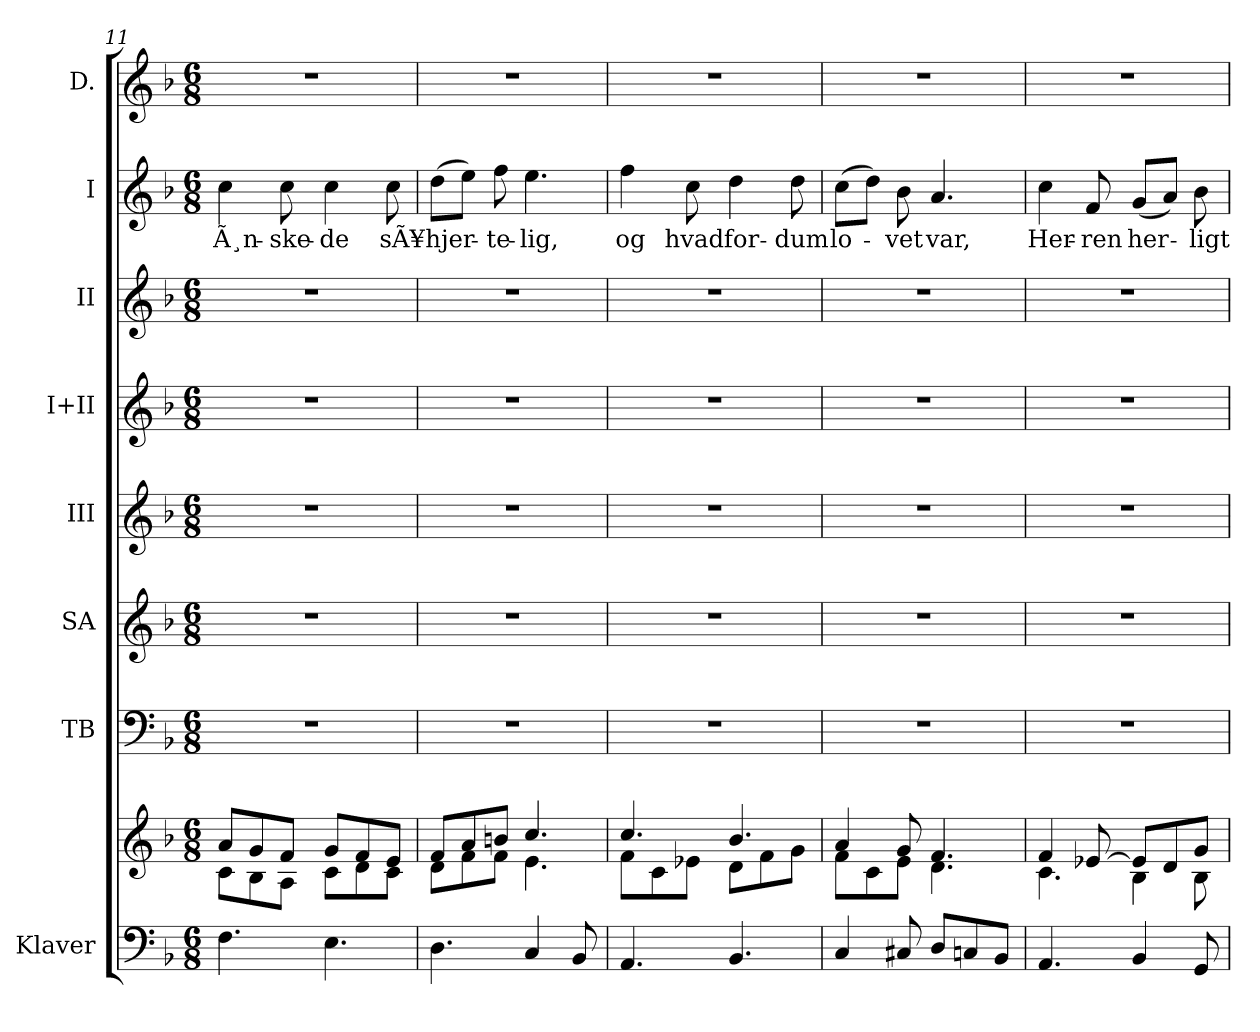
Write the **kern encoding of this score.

**kern	**kern	**kern	**kern	**kern	**kern	**kern	**kern	**text	**kern
*part8	*part8	*part7	*part6	*part5	*part4	*part3	*part2	*part2	*part1
*staff9	*staff8	*staff7	*staff6	*staff5	*staff4	*staff3	*staff2	*staff2	*staff1
*I"Klaver	*	*I"TB	*I"SA	*I"III	*I"I+II	*I"II	*I"I	*	*I"D.
*	*	*I'TB	*I'SA	*I'III	*I'I+II	*I'II	*I'I	*	*I'D.
*clefF4	*clefG2	*clefF4	*clefG2	*clefG2	*clefG2	*clefG2	*clefG2	*	*clefG2
*k[b-]	*k[b-]	*k[b-]	*k[b-]	*k[b-]	*k[b-]	*k[b-]	*k[b-]	*	*k[b-]
*M6/8	*M6/8	*M6/8	*M6/8	*M6/8	*M6/8	*M6/8	*M6/8	*	*M6/8
=11	=11	=11	=11	=11	=11	=11	=11	=11	=11
*	*^	*	*	*	*	*	*	*	*
!	!	!	!	!	!	!	!	!	!LO:LY:b	!
4.F\	8a/L	8c\L	2.r	2.r	2.r	2.r	2.r	4cc\	Ã¸n-	2.r
.	8g/	8B-\	.	.	.	.	.	.	.	.
!	!	!	!	!	!	!	!	!	!LO:LY:b	!
.	8f/J	8A\J	.	.	.	.	.	8cc\	-ske-	.
!	!	!	!	!	!	!	!	!	!LO:LY:b	!
4.E\	8g/L	8c\L	.	.	.	.	.	4cc\	-de	.
.	8f/	8d\	.	.	.	.	.	.	.	.
!	!	!	!	!	!	!	!	!	!LO:LY:b	!
.	8e/J	8c\J	.	.	.	.	.	8cc\	sÃ¥	.
=12	=12	=12	=12	=12	=12	=12	=12	=12	=12	=12
!	!	!	!	!	!	!	!	!	!LO:LY:b	!
4.D\	8f/L	8d\L	2.r	2.r	2.r	2.r	2.r	(>8dd\L	hjer-	2.r
.	8a/	8f\	.	.	.	.	.	8ee\J)	.	.
!	!	!	!	!	!	!	!	!	!LO:LY:b	!
.	8bn/J	8f\J	.	.	.	.	.	8ff\	-te-	.
!	!	!	!	!	!	!	!	!	!LO:LY:b	!
4C/	4.cc/	4.e\	.	.	.	.	.	4.ee\	-lig,	.
8BB-/	.	.	.	.	.	.	.	.	.	.
=13	=13	=13	=13	=13	=13	=13	=13	=13	=13	=13
!	!	!	!	!	!	!	!	!	!LO:LY:b	!
4.AA/	4.cc/	8f\L	2.r	2.r	2.r	2.r	2.r	4ff\	og	2.r
.	.	8c\	.	.	.	.	.	.	.	.
!	!	!	!	!	!	!	!	!	!LO:LY:b	!
.	.	8e-X\J	.	.	.	.	.	8cc\	hvad	.
!	!	!	!	!	!	!	!	!	!LO:LY:b	!
4.BB-/	4.b-/	8d\L	.	.	.	.	.	4dd\	for-	.
.	.	8f\	.	.	.	.	.	.	.	.
!	!	!	!	!	!	!	!	!	!LO:LY:b	!
.	.	8g\J	.	.	.	.	.	8dd\	-dum	.
!!LO:PB:g=z
=14	=14	=14	=14	=14	=14	=14	=14	=14	=14	=14
!	!	!	!	!	!	!	!	!	!LO:LY:b	!
4C/	4a/	8f\L	2.r	2.r	2.r	2.r	2.r	(>8cc\L	lo-	2.r
.	.	8c\	.	.	.	.	.	8dd\J)	.	.
!	!	!	!	!	!	!	!	!	!LO:LY:b	!
8C#X/	8g/	8e\J	.	.	.	.	.	8b-\	-vet	.
!	!	!	!	!	!	!	!	!	!LO:LY:b	!
8D/L	4.f/	4.d\	.	.	.	.	.	4.a/	var,	.
8Cn/	.	.	.	.	.	.	.	.	.	.
8BB-/J	.	.	.	.	.	.	.	.	.	.
=15	=15	=15	=15	=15	=15	=15	=15	=15	=15	=15
!	!	!	!	!	!	!	!	!	!LO:LY:b	!
4.AA/	4f/	4.c\	2.r	2.r	2.r	2.r	2.r	4cc\	Her-	2.r
!	!	!	!	!	!	!	!	!	!LO:LY:b	!
.	[8e-X/	.	.	.	.	.	.	8f/	-ren	.
!	!	!	!	!	!	!	!	!	!LO:LY:b	!
4BB-/	8e-/L]	4B-\	.	.	.	.	.	(<8g/L	her-	.
.	8d/	.	.	.	.	.	.	8a/J)	.	.
!	!	!	!	!	!	!	!	!	!LO:LY:b	!
8GG/	8g/J	8B-\	.	.	.	.	.	8b-\	-ligt	.
*	*v	*v	*	*	*	*	*	*	*	*
=	=	=	=	=	=	=	=	=	=
*-	*-	*-	*-	*-	*-	*-	*-	*-	*-
